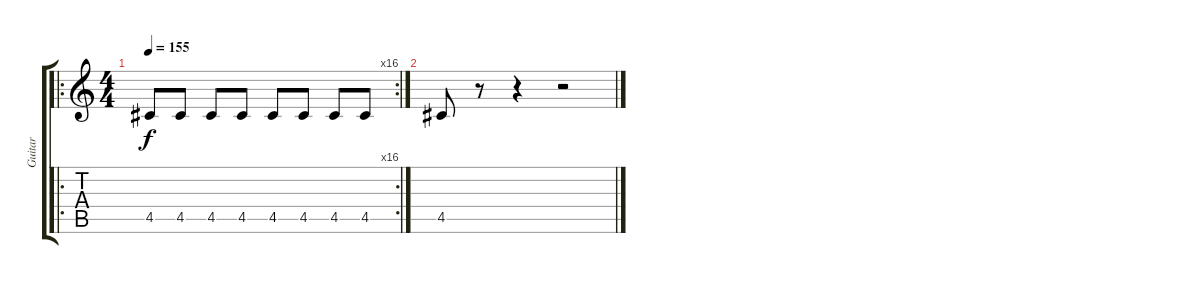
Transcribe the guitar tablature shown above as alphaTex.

\track ("Guitar" "Guitar") {instrument acousticguitarsteel}
\staff {score tabs}
\tuning (E4 B3 G3 D3 A2 E2) {hide}
\ro
\rc 16
\ts (4 4)
\tempo 155
\clef g2
\ks c
4.5.8{dy f} 4.5.8 4.5.8 4.5.8 4.5.8 4.5.8 4.5.8 4.5.8 |
4.5.8 r.8 r.4 r.2
